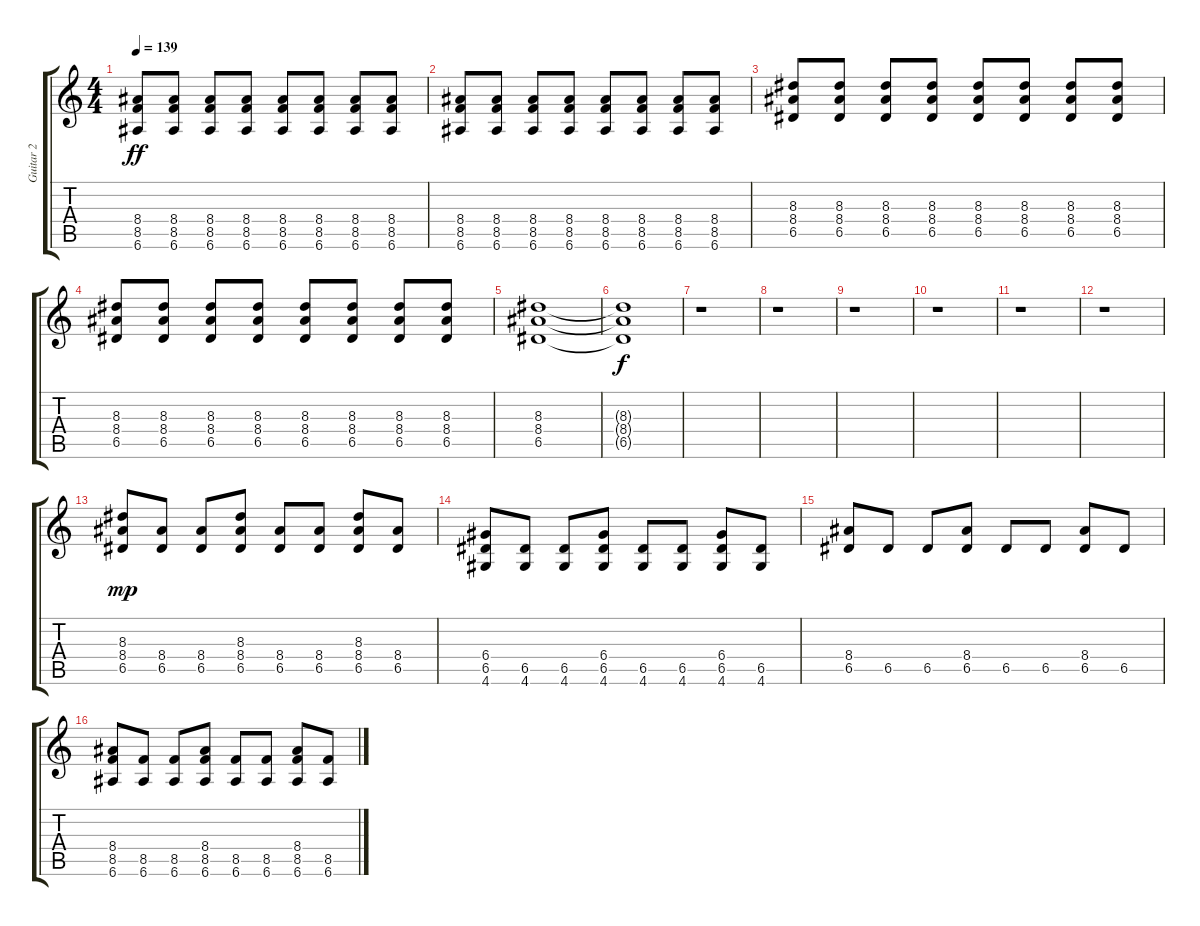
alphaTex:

\track ("Guitar 2" "Guitar 2") {instrument distortionguitar}
\staff {score tabs}
\tuning (E4 B3 G3 D3 A2 E2) {hide}
\ts (4 4)
\tempo 139
\clef g2
\ks c
(8.4 8.5 6.6).8{dy ff} (8.4 8.5 6.6).8 (8.4 8.5 6.6).8 (8.4 8.5 6.6).8 (8.4 8.5 6.6).8 (8.4 8.5 6.6).8 (8.4 8.5 6.6).8 (8.4 8.5 6.6).8 |
(8.4 8.5 6.6).8 (8.4 8.5 6.6).8 (8.4 8.5 6.6).8 (8.4 8.5 6.6).8 (8.4 8.5 6.6).8 (8.4 8.5 6.6).8 (8.4 8.5 6.6).8 (8.4 8.5 6.6).8 |
(8.3 8.4 6.5).8 (8.3 8.4 6.5).8 (8.3 8.4 6.5).8 (8.3 8.4 6.5).8 (8.3 8.4 6.5).8 (8.3 8.4 6.5).8 (8.3 8.4 6.5).8 (8.3 8.4 6.5).8 |
(8.3 8.4 6.5).8 (8.3 8.4 6.5).8 (8.3 8.4 6.5).8 (8.3 8.4 6.5).8 (8.3 8.4 6.5).8 (8.3 8.4 6.5).8 (8.3 8.4 6.5).8 (8.3 8.4 6.5).8 |
(8.3 8.4 6.5).1 |
(8.3{t} 8.4{t} 6.5{t}).1{dy f} |
r.1 |
r.1 |
r.1 |
r.1 |
r.1 |
r.1 |
(8.3 8.4 6.5).8{dy mp} (8.4 6.5).8 (8.4 6.5).8 (8.3 8.4 6.5).8 (8.4 6.5).8 (8.4 6.5).8 (8.3 8.4 6.5).8 (8.4 6.5).8 |
(6.4 6.5 4.6).8 (6.5 4.6).8 (6.5 4.6).8 (6.4 6.5 4.6).8 (6.5 4.6).8 (6.5 4.6).8 (6.4 6.5 4.6).8 (6.5 4.6).8 |
(8.4 6.5).8 6.5.8 6.5.8 (8.4 6.5).8 6.5.8 6.5.8 (8.4 6.5).8 6.5.8 |
(8.4 8.5 6.6).8 (8.5 6.6).8 (8.5 6.6).8 (8.4 8.5 6.6).8 (8.5 6.6).8 (8.5 6.6).8 (8.4 8.5 6.6).8 (8.5 6.6).8
